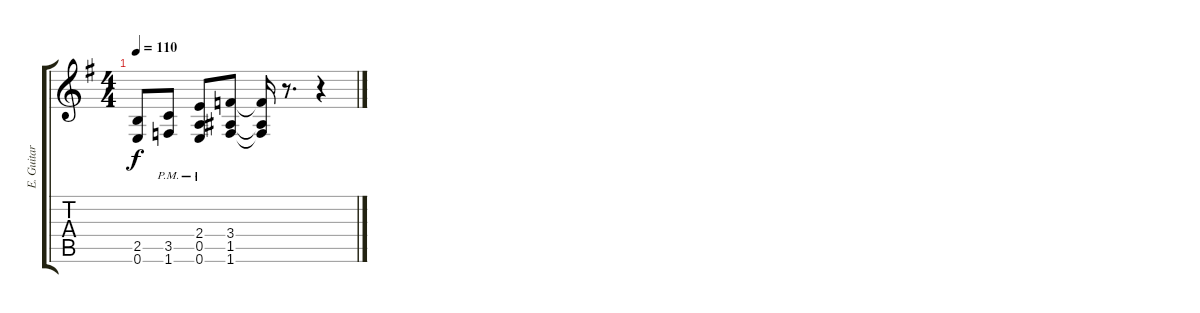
\track ("E. Guitar I" "E. Guitar ") {instrument overdrivenguitar}
\staff {score tabs}
\tuning (E4 B3 G3 D3 A2 E2) {hide}
\ts (4 4)
\tempo 110
\clef g2
\ks g
(2.5 0.6).8{dy f} (3.5{pm} 1.6{pm}).8 (2.4{pm} 0.5{pm} 0.6{pm}).8 (3.4 1.5 1.6).8 (3.4{t} 1.5{t} 1.6{t}).16 r.8{d} r.4
